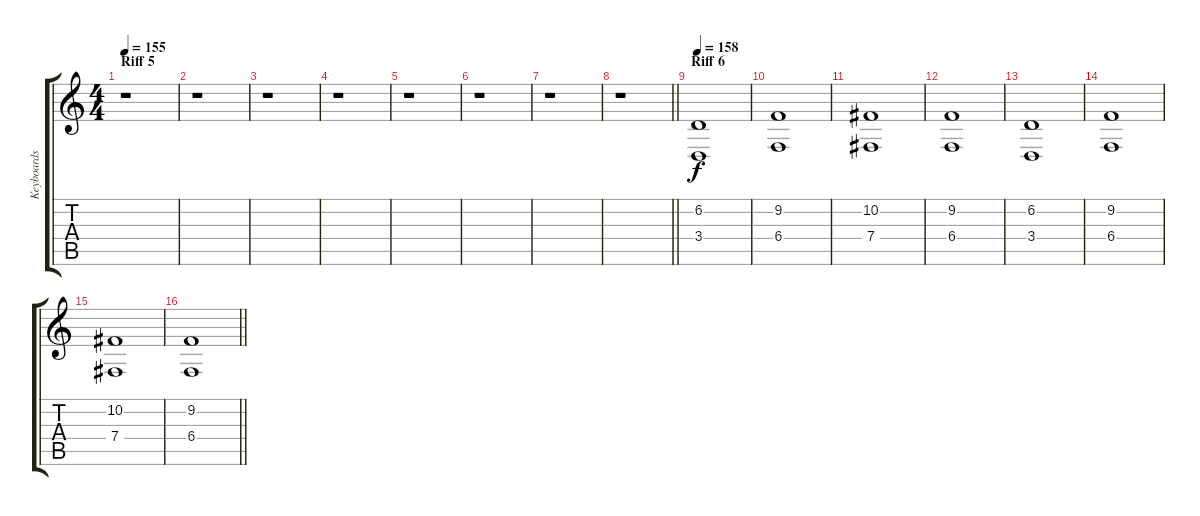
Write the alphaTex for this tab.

\track ("Keyboards" "Keyboards") {instrument stringensemble1 bank 121}
\staff {score tabs}
\tuning (Db4 Ab3 E3 B2 Gb2 Db2) {hide}
\ts (4 4)
\section ("" "Riff 5")
\tempo 155
\clef g2
\ks c
r.1{dy f} |
r.1 |
r.1 |
r.1 |
r.1 |
r.1 |
r.1 |
\barLineRight lightlight
r.1 |
\section ("" "Riff 6")
\tempo 158
(6.2 3.4).1{volume 12} |
(9.2 6.4).1 |
(10.2 7.4).1 |
(9.2 6.4).1 |
(6.2 3.4).1 |
(9.2 6.4).1 |
(10.2 7.4).1 |
\barLineRight lightlight
(9.2 6.4).1
